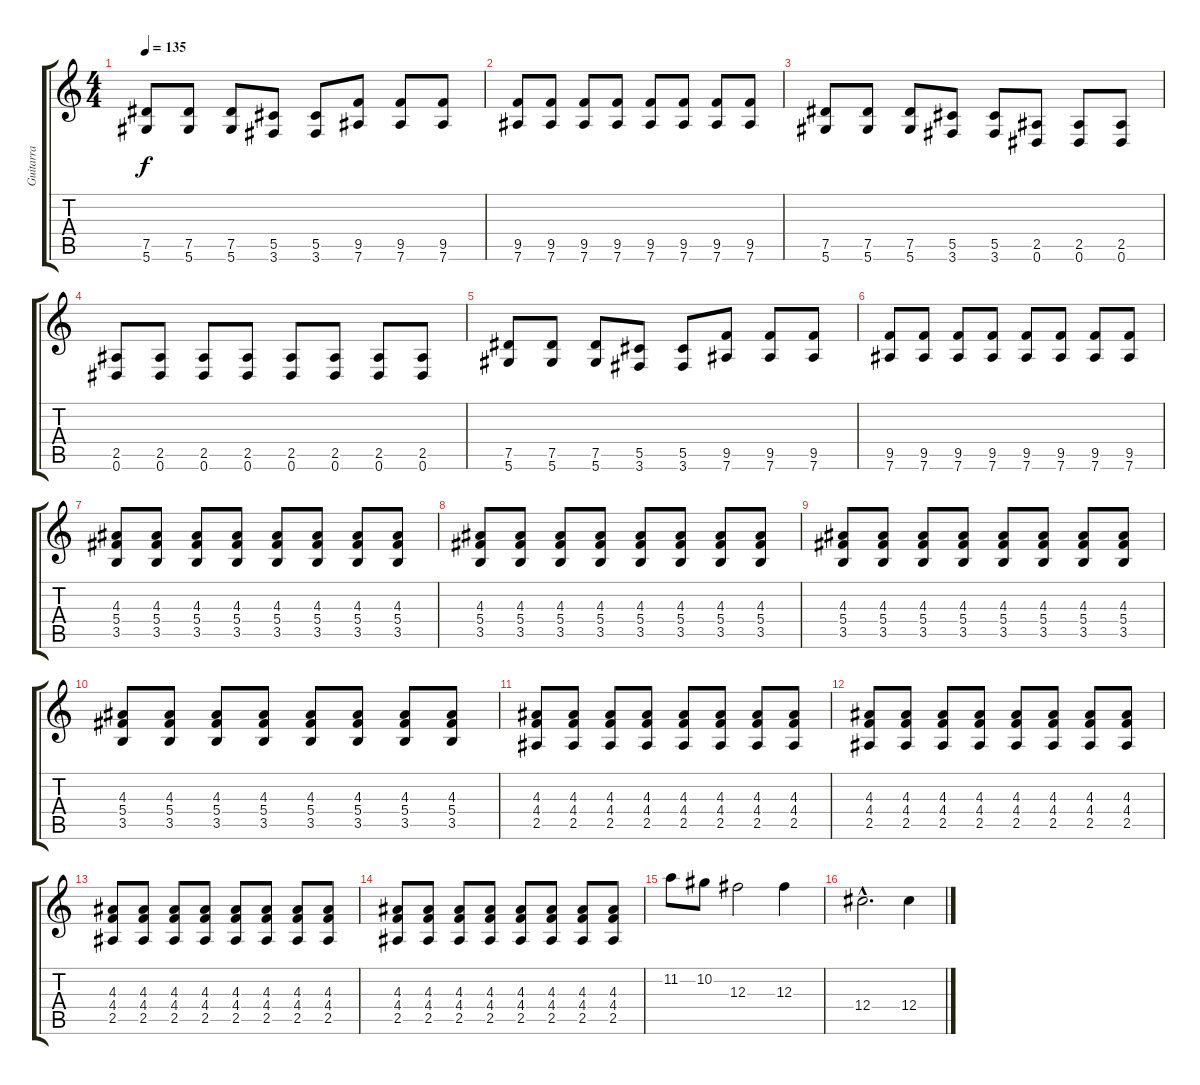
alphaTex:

\track ("Guitarra" "Guitarra") {instrument distortionguitar}
\staff {score tabs}
\tuning (Eb4 Bb3 Gb3 Db3 Ab2 Eb2) {hide}
\ts (4 4)
\tempo 135
\clef g2
\ks c
(7.5 5.6).8{dy f} (7.5 5.6).8 (7.5 5.6).8 (5.5 3.6).8 (5.5 3.6).8 (9.5 7.6).8 (9.5 7.6).8 (9.5 7.6).8 |
(9.5 7.6).8 (9.5 7.6).8 (9.5 7.6).8 (9.5 7.6).8 (9.5 7.6).8 (9.5 7.6).8 (9.5 7.6).8 (9.5 7.6).8 |
(7.5 5.6).8 (7.5 5.6).8 (7.5 5.6).8 (5.5 3.6).8 (5.5 3.6).8 (2.5 0.6).8 (2.5 0.6).8 (2.5 0.6).8 |
(2.5 0.6).8 (2.5 0.6).8 (2.5 0.6).8 (2.5 0.6).8 (2.5 0.6).8 (2.5 0.6).8 (2.5 0.6).8 (2.5 0.6).8 |
(7.5 5.6).8 (7.5 5.6).8 (7.5 5.6).8 (5.5 3.6).8 (5.5 3.6).8 (9.5 7.6).8 (9.5 7.6).8 (9.5 7.6).8 |
(9.5 7.6).8 (9.5 7.6).8 (9.5 7.6).8 (9.5 7.6).8 (9.5 7.6).8 (9.5 7.6).8 (9.5 7.6).8 (9.5 7.6).8 |
(4.3 5.4 3.5).8{volume 11} (4.3 5.4 3.5).8 (4.3 5.4 3.5).8 (4.3 5.4 3.5).8 (4.3 5.4 3.5).8 (4.3 5.4 3.5).8 (4.3 5.4 3.5).8 (4.3 5.4 3.5).8 |
(4.3 5.4 3.5).8 (4.3 5.4 3.5).8 (4.3 5.4 3.5).8 (4.3 5.4 3.5).8 (4.3 5.4 3.5).8 (4.3 5.4 3.5).8 (4.3 5.4 3.5).8 (4.3 5.4 3.5).8 |
(4.3 5.4 3.5).8 (4.3 5.4 3.5).8 (4.3 5.4 3.5).8 (4.3 5.4 3.5).8 (4.3 5.4 3.5).8 (4.3 5.4 3.5).8 (4.3 5.4 3.5).8 (4.3 5.4 3.5).8 |
(4.3 5.4 3.5).8 (4.3 5.4 3.5).8 (4.3 5.4 3.5).8 (4.3 5.4 3.5).8 (4.3 5.4 3.5).8 (4.3 5.4 3.5).8 (4.3 5.4 3.5).8 (4.3 5.4 3.5).8 |
(4.3 4.4 2.5).8 (4.3 4.4 2.5).8 (4.3 4.4 2.5).8 (4.3 4.4 2.5).8 (4.3 4.4 2.5).8 (4.3 4.4 2.5).8 (4.3 4.4 2.5).8 (4.3 4.4 2.5).8 |
(4.3 4.4 2.5).8 (4.3 4.4 2.5).8 (4.3 4.4 2.5).8 (4.3 4.4 2.5).8 (4.3 4.4 2.5).8 (4.3 4.4 2.5).8 (4.3 4.4 2.5).8 (4.3 4.4 2.5).8 |
(4.3 4.4 2.5).8 (4.3 4.4 2.5).8 (4.3 4.4 2.5).8 (4.3 4.4 2.5).8 (4.3 4.4 2.5).8 (4.3 4.4 2.5).8 (4.3 4.4 2.5).8 (4.3 4.4 2.5).8 |
(4.3 4.4 2.5).8 (4.3 4.4 2.5).8 (4.3 4.4 2.5).8 (4.3 4.4 2.5).8 (4.3 4.4 2.5).8 (4.3 4.4 2.5).8 (4.3 4.4 2.5).8 (4.3 4.4 2.5).8 |
11.2.8{volume 16} 10.2.8 12.3.2 12.3.4 |
12.4{hac}.2{d} 12.4.4
